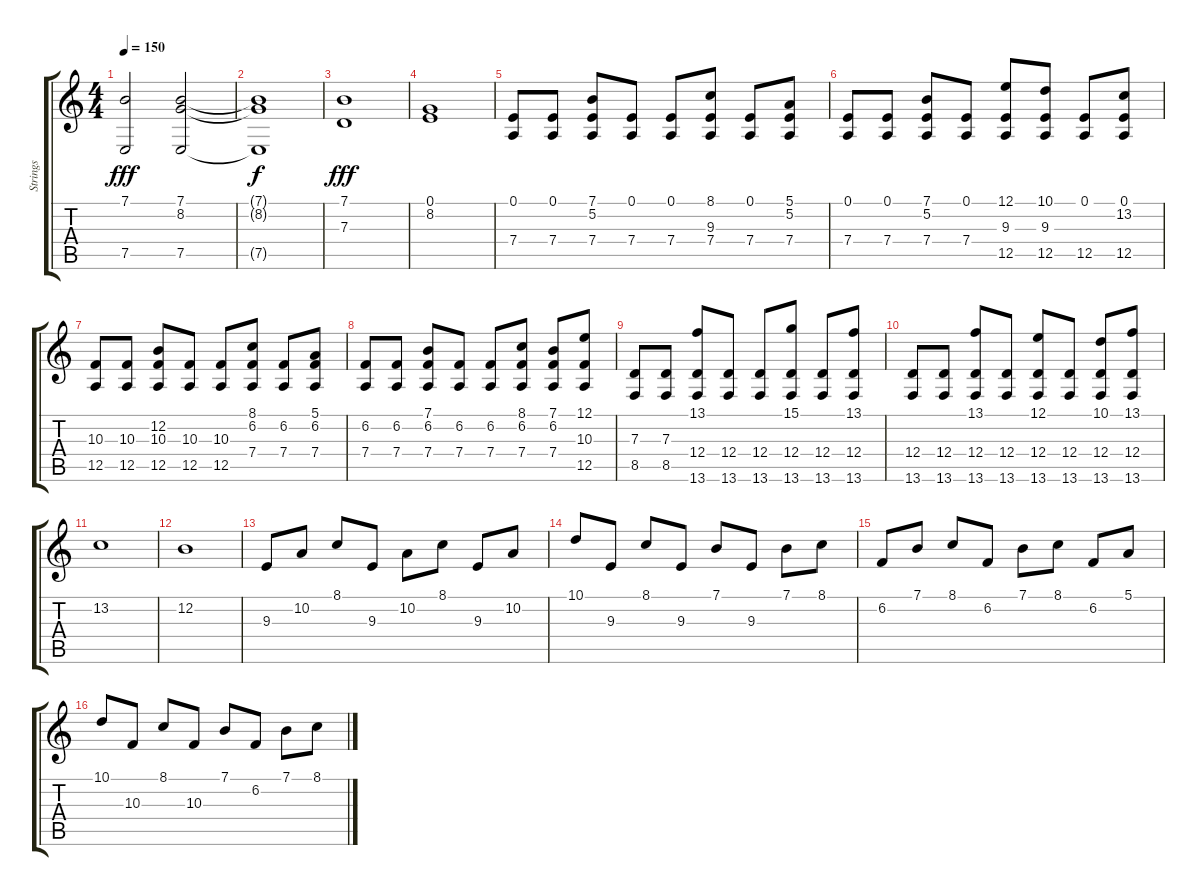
\track ("Strings" "Strings") {instrument stringensemble1}
\staff {score tabs}
\tuning (E4 B3 G3 D3 A2 E2) {hide}
\ts (4 4)
\tempo 150
\clef g2
\ks c
(7.1 7.5).2{dy fff} (7.1 8.2 7.5).2 |
(7.1{t} 8.2{t} 7.5{t}).1{dy f} |
(7.1 7.3).1{dy fff} |
(0.1 8.2).1 |
(0.1 7.4).8 (0.1 7.4).8 (7.1 5.2 7.4).8 (0.1 7.4).8 (0.1 7.4).8 (8.1 9.3 7.4).8 (0.1 7.4).8 (5.1 5.2 7.4).8 |
(0.1 7.4).8 (0.1 7.4).8 (7.1 5.2 7.4).8 (0.1 7.4).8 (12.1 9.3 12.5).8 (10.1 9.3 12.5).8 (0.1 12.5).8 (0.1 13.2 12.5).8 |
(10.3 12.5).8 (10.3 12.5).8 (12.2 10.3 12.5).8 (10.3 12.5).8 (10.3 12.5).8 (8.1 6.2 7.4).8 (6.2 7.4).8 (5.1 6.2 7.4).8 |
(6.2 7.4).8 (6.2 7.4).8 (7.1 6.2 7.4).8 (6.2 7.4).8 (6.2 7.4).8 (8.1 6.2 7.4).8 (7.1 6.2 7.4).8 (12.1 10.3 12.5).8 |
(7.3 8.5).8 (7.3 8.5).8 (13.1 12.4 13.6).8 (12.4 13.6).8 (12.4 13.6).8 (15.1 12.4 13.6).8 (12.4 13.6).8 (13.1 12.4 13.6).8 |
(12.4 13.6).8 (12.4 13.6).8 (13.1 12.4 13.6).8 (12.4 13.6).8 (12.1 12.4 13.6).8 (12.4 13.6).8 (10.1 12.4 13.6).8 (13.1 12.4 13.6).8 |
13.2.1 |
12.2.1 |
9.3.8 10.2.8 8.1.8 9.3.8 10.2.8 8.1.8 9.3.8 10.2.8 |
10.1.8 9.3.8 8.1.8 9.3.8 7.1.8 9.3.8 7.1.8 8.1.8 |
6.2.8 7.1.8 8.1.8 6.2.8 7.1.8 8.1.8 6.2.8 5.1.8 |
10.1.8 10.3.8 8.1.8 10.3.8 7.1.8 6.2.8 7.1.8 8.1.8
